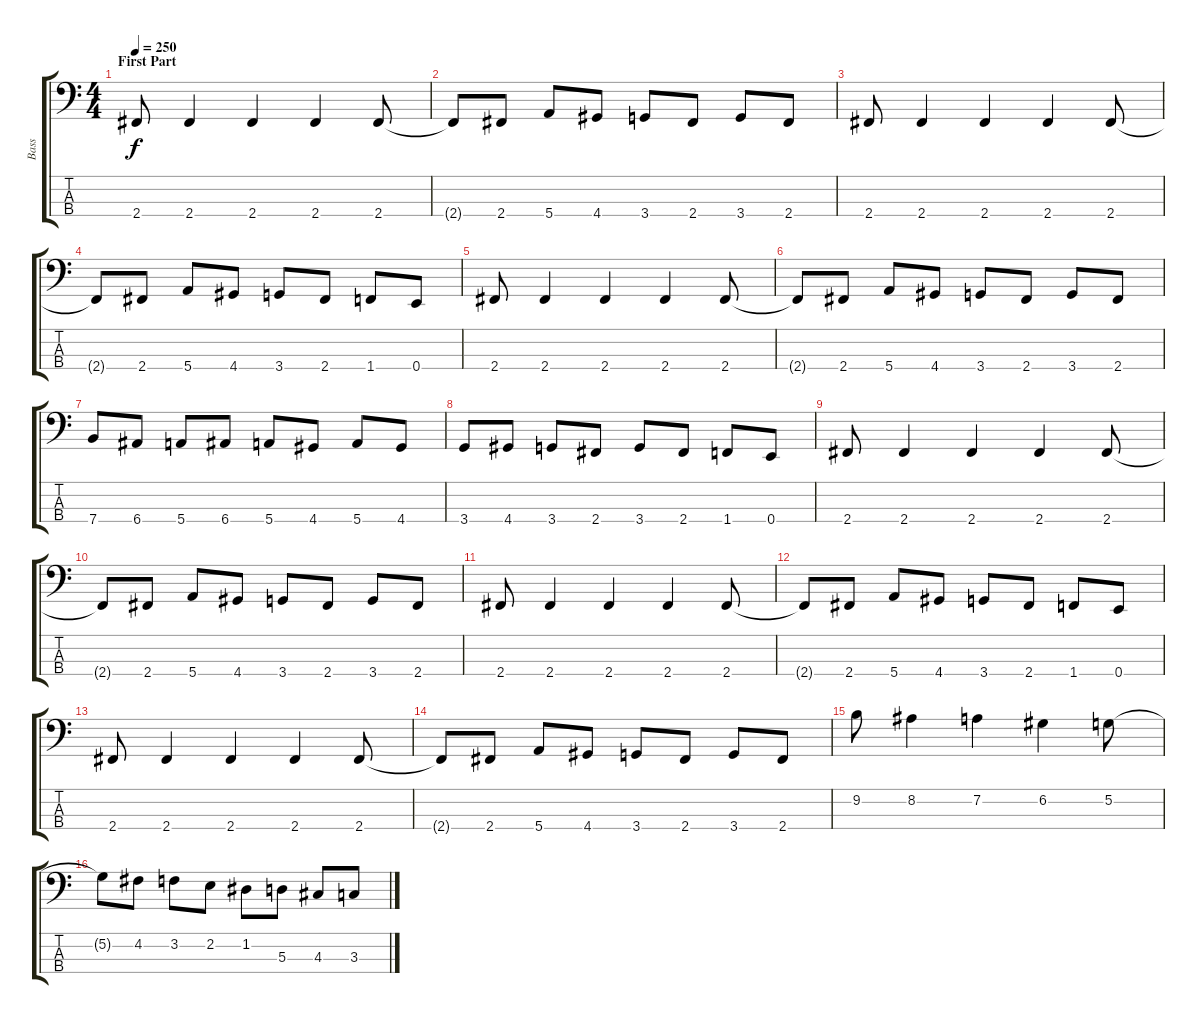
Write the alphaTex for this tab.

\track ("Bass" "Bass") {instrument electricbassfinger}
\staff {score tabs}
\tuning (G2 D2 A1 E1) {hide}
\ts (4 4)
\section ("" "First Part")
\tempo 250
\clef f4
\ks c
2.4.8{dy f} 2.4.4 2.4.4 2.4.4 2.4.8 |
2.4{t}.8 2.4.8 5.4.8 4.4.8 3.4.8 2.4.8 3.4.8 2.4.8 |
2.4.8 2.4.4 2.4.4 2.4.4 2.4.8 |
2.4{t}.8 2.4.8 5.4.8 4.4.8 3.4.8 2.4.8 1.4.8 0.4.8 |
2.4.8 2.4.4 2.4.4 2.4.4 2.4.8 |
2.4{t}.8 2.4.8 5.4.8 4.4.8 3.4.8 2.4.8 3.4.8 2.4.8 |
7.4.8 6.4.8 5.4.8 6.4.8 5.4.8 4.4.8 5.4.8 4.4.8 |
3.4.8 4.4.8 3.4.8 2.4.8 3.4.8 2.4.8 1.4.8 0.4.8 |
2.4.8 2.4.4 2.4.4 2.4.4 2.4.8 |
2.4{t}.8 2.4.8 5.4.8 4.4.8 3.4.8 2.4.8 3.4.8 2.4.8 |
2.4.8 2.4.4 2.4.4 2.4.4 2.4.8 |
2.4{t}.8 2.4.8 5.4.8 4.4.8 3.4.8 2.4.8 1.4.8 0.4.8 |
2.4.8 2.4.4 2.4.4 2.4.4 2.4.8 |
2.4{t}.8 2.4.8 5.4.8 4.4.8 3.4.8 2.4.8 3.4.8 2.4.8 |
9.2.8 8.2.4 7.2.4 6.2.4 5.2.8 |
5.2{t}.8 4.2.8 3.2.8 2.2.8 1.2.8 5.3.8 4.3.8 3.3.8
